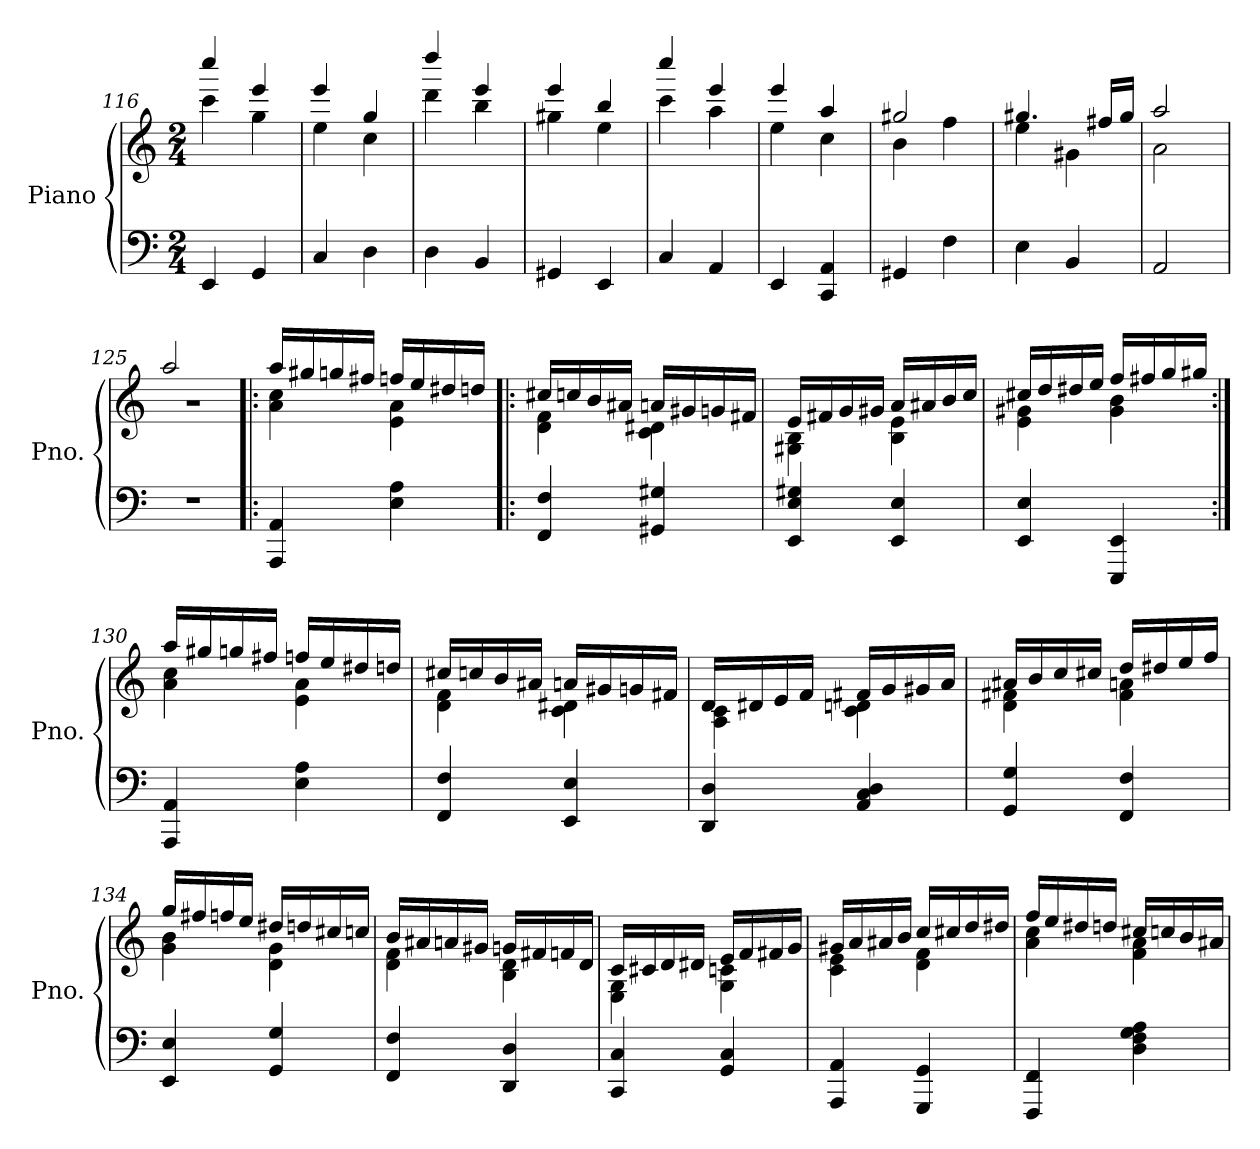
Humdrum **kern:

**kern	**kern
*part1	*part1
*staff2	*staff1
*I"Piano	*
*I'Pno.	*
*clefF4	*clefG2
*k[]	*k[]
*M2/4	*M2/4
=116	=116
*	*^
4EE/	4cccc/	4ccc\
4GG/	4eee/	4gg\
=117	=117	=117
4C/	4eee/	4ee\
4D\	4gg/	4cc\
=118	=118	=118
4D\	4dddd/	4ddd\
4BB/	4eee/	4bb\
!!LO:LB:g=z	!!
=119	=119	=119
4GG#X/	4eee/	4gg#X\
4EE/	4bb/	4ee\
=120	=120	=120
4C/	4cccc/	4ccc\
4AA/	4eee/	4aa\
=121	=121	=121
4EE/	4eee/	4ee\
4CC/ 4AA/	4aa/	4cc\
=122	=122	=122
4GG#X/	2gg#X/	4b\
4F\	.	4ff\
=123	=123	=123
4E\	4.gg#X/	4ee\
4BB/	.	4g#X\
.	16ff#X/LL	.
.	16gg#/JJ	.
=124	=124	=124
2AA/	2aa/	2a\
=125	=125	=125
2r	2aa/	2r
!!LO:LB:g=z	!!
=126|!:	=126|!:	=126|!:
4AAA/ 4AA/	16aa/LL	4a\ 4cc\
.	16gg#X/	.
.	16ggn/	.
.	16ff#X/JJ	.
4E\ 4A\	16ffn/LL	4e\ 4a\
.	16ee/	.
.	16dd#X/	.
.	16ddn/JJ	.
=127	=127	=127
4FF/ 4F/	16cc#X/LL	4d\ 4f\
.	16ccn/	.
.	16b/	.
.	16a#X/JJ	.
4GG#X/ 4G#X/	16an/LL	4c\ 4d#X\
.	16g#X/	.
.	16gn/	.
.	16f#X/JJ	.
=128	=128	=128
4EE/ 4E/ 4G#X/	16e/LL	4G#X\ 4B\
.	16f#X/	.
.	16g/	.
.	16g#X/JJ	.
4EE/ 4E/	16a/LL	4B\ 4e\
.	16a#X/	.
.	16b/	.
.	16cc/JJ	.
=129	=129	=129
4EE/ 4E/	16cc#X/LL	4e\ 4g#X\
.	16dd/	.
.	16dd#X/	.
.	16ee/JJ	.
4EEE/ 4EE/	16ff/LL	4g#\ 4b\
.	16ff#X/	.
.	16gg/	.
.	16gg#X/JJ	.
!!LO:LB:g=z	!!
=130:|!	=130:|!	=130:|!
4AAA/ 4AA/	16aa/LL	4a\ 4cc\
.	16gg#X/	.
.	16ggn/	.
.	16ff#X/JJ	.
4E\ 4A\	16ffn/LL	4e\ 4a\
.	16ee/	.
.	16dd#X/	.
.	16ddn/JJ	.
=131	=131	=131
4FF/ 4F/	16cc#X/LL	4d\ 4f\
.	16ccn/	.
.	16b/	.
.	16a#X/JJ	.
4EE/ 4E/	16an/LL	4c\ 4d#X\
.	16g#X/	.
.	16gn/	.
.	16f#X/JJ	.
=132	=132	=132
4DD/ 4D/	16d/LL	4A\ 4c\
.	16d#X/	.
.	16e/	.
.	16f/JJ	.
4AA/ 4C/ 4D/	16f#X/LL	4c\ 4dn\
.	16g/	.
.	16g#X/	.
.	16a/JJ	.
!!LO:PB:g=z	!!
=133	=133	=133
4GG/ 4G/	16a#X/LL	4d\ 4f#X\
.	16b/	.
.	16cc/	.
.	16cc#X/JJ	.
4FF/ 4F/	16dd/LL	4f#\ 4an\
.	16dd#X/	.
.	16ee/	.
.	16ff/JJ	.
=134	=134	=134
4EE/ 4E/	16gg/LL	4g\ 4b\
.	16ff#X/	.
.	16ffn/	.
.	16ee/JJ	.
4GG/ 4G/	16dd#X/LL	4d\ 4g\
.	16ddn/	.
.	16cc#X/	.
.	16ccn/JJ	.
=135	=135	=135
4FF/ 4F/	16b/LL	4d\ 4f\
.	16a#X/	.
.	16an/	.
.	16g#X/JJ	.
4DD/ 4D/	16gn/LL	4B\ 4d\
.	16f#X/	.
.	16fn/	.
.	16d/JJ	.
!!LO:LB:g=z	!!
=136	=136	=136
4CC/ 4C/	16c/LL	4E\ 4G\
.	16c#X/	.
.	16d/	.
.	16d#X/JJ	.
4GG/ 4C/	16e/LL	4G\ 4cn\
.	16f/	.
.	16f#X/	.
.	16g/JJ	.
=137	=137	=137
4AAA/ 4AA/	16g#X/LL	4c\ 4e\
.	16a/	.
.	16a#X/	.
.	16b/JJ	.
4GGG/ 4GG/	16cc/LL	4d\ 4f\
.	16cc#X/	.
.	16dd/	.
.	16dd#X/JJ	.
=138	=138	=138
4FFF/ 4FF/	16ff/LL	4a\ 4cc\
.	16ee/	.
.	16dd#X/	.
.	16ddn/JJ	.
4D\ 4F\ 4G\ 4A\	16cc#X/LL	4f\ 4a\
.	16ccn/	.
.	16b/	.
.	16a#X/JJ	.
*	*v	*v
=	=
*-	*-
